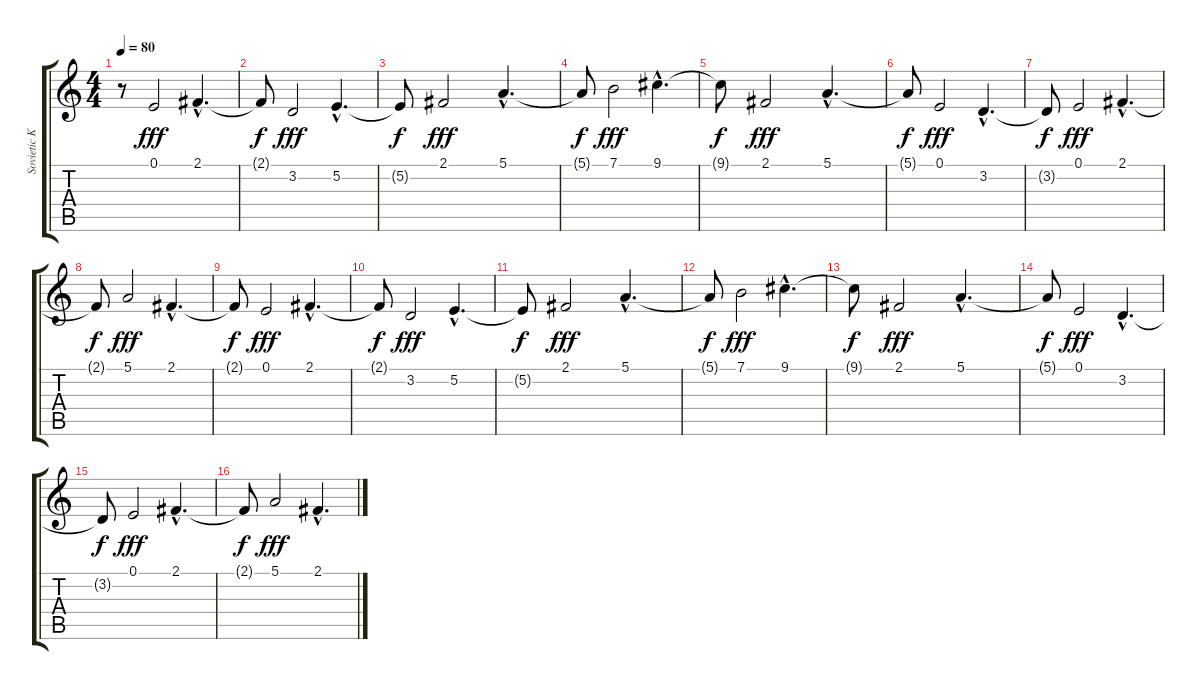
\track ("Sovietic Keyboarder2" "Sovietic K") {instrument pad2warm}
\staff {score tabs}
\tuning (E4 B3 G3 D3 A2 E2) {hide}
\ts (4 4)
\tempo 80
\clef g2
\ks c
r.8{dy fff instrument pad2warm} 0.1.2 2.1{hac}.4{d} |
2.1{t}.8{dy f} 3.2.2{dy fff} 5.2{hac}.4{d} |
5.2{t}.8{dy f} 2.1.2{dy fff} 5.1{hac}.4{d} |
5.1{t}.8{dy f} 7.1.2{dy fff} 9.1{hac}.4{d} |
9.1{t}.8{dy f} 2.1.2{dy fff} 5.1{hac}.4{d} |
5.1{t}.8{dy f} 0.1.2{dy fff} 3.2{hac}.4{d} |
3.2{t}.8{dy f} 0.1.2{dy fff} 2.1{hac}.4{d} |
2.1{t}.8{dy f} 5.1.2{dy fff} 2.1{hac}.4{d} |
2.1{t}.8{dy f} 0.1.2{dy fff} 2.1{hac}.4{d} |
2.1{t}.8{dy f} 3.2.2{dy fff} 5.2{hac}.4{d} |
5.2{t}.8{dy f} 2.1.2{dy fff} 5.1{hac}.4{d} |
5.1{t}.8{dy f} 7.1.2{dy fff} 9.1{hac}.4{d} |
9.1{t}.8{dy f} 2.1.2{dy fff} 5.1{hac}.4{d} |
5.1{t}.8{dy f} 0.1.2{dy fff} 3.2{hac}.4{d} |
3.2{t}.8{dy f} 0.1.2{dy fff} 2.1{hac}.4{d} |
2.1{t}.8{dy f} 5.1.2{dy fff} 2.1{hac}.4{d}
